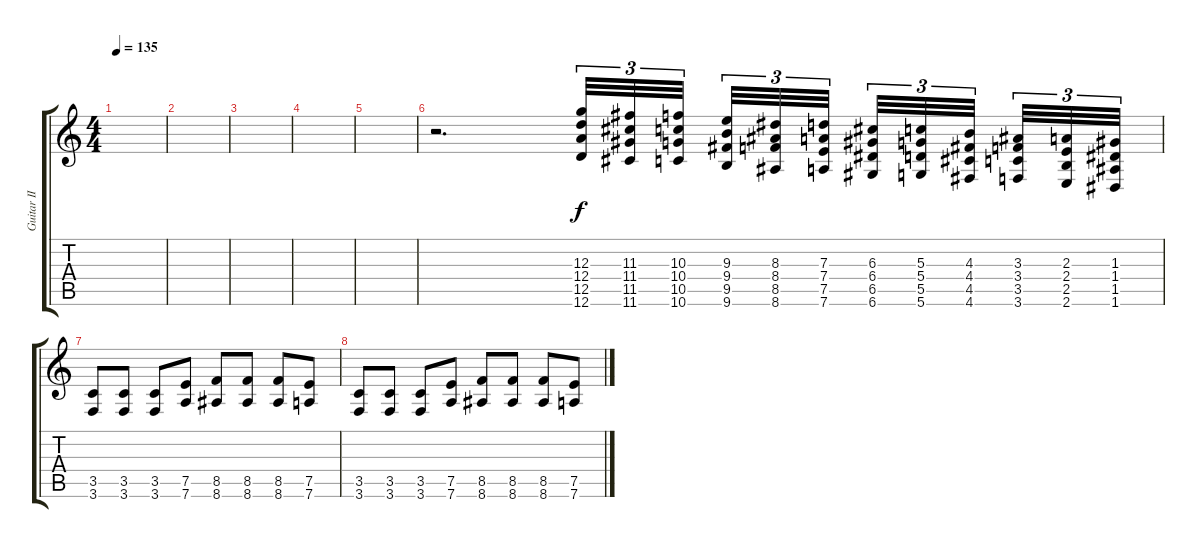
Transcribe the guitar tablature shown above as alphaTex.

\track ("Guitar II" "Guitar II") {instrument distortionguitar bank 67}
\staff {score tabs}
\tuning (E4 B3 G3 D3 A2 D2) {hide}
\ts (4 4)
\tempo 135
\clef g2
\ks c
|
|
|
|
|
r.2{d} (12.3 12.4 12.5 12.6).32{tu (3 2)} (11.3 11.4 11.5 11.6).32{tu (3 2)} (10.3 10.4 10.5 10.6).32{tu (3 2) beam splitsecondary} (9.3 9.4 9.5 9.6).32{tu (3 2)} (8.3 8.4 8.5 8.6).32{tu (3 2)} (7.3 7.4 7.5 7.6).32{tu (3 2) beam splitsecondary} (6.3 6.4 6.5 6.6).32{tu (3 2)} (5.3 5.4 5.5 5.6).32{tu (3 2)} (4.3 4.4 4.5 4.6).32{tu (3 2) beam splitsecondary} (3.3 3.4 3.5 3.6).32{tu (3 2)} (2.3 2.4 2.5 2.6).32{tu (3 2)} (1.3 1.4 1.5 1.6).32{tu (3 2)} |
(3.5 3.6).8 (3.5 3.6).8 (3.5 3.6).8 (7.5 7.6).8 (8.5 8.6).8 (8.5 8.6).8 (8.5 8.6).8 (7.5 7.6).8 |
(3.5 3.6).8 (3.5 3.6).8 (3.5 3.6).8 (7.5 7.6).8 (8.5 8.6).8 (8.5 8.6).8 (8.5 8.6).8 (7.5 7.6).8
